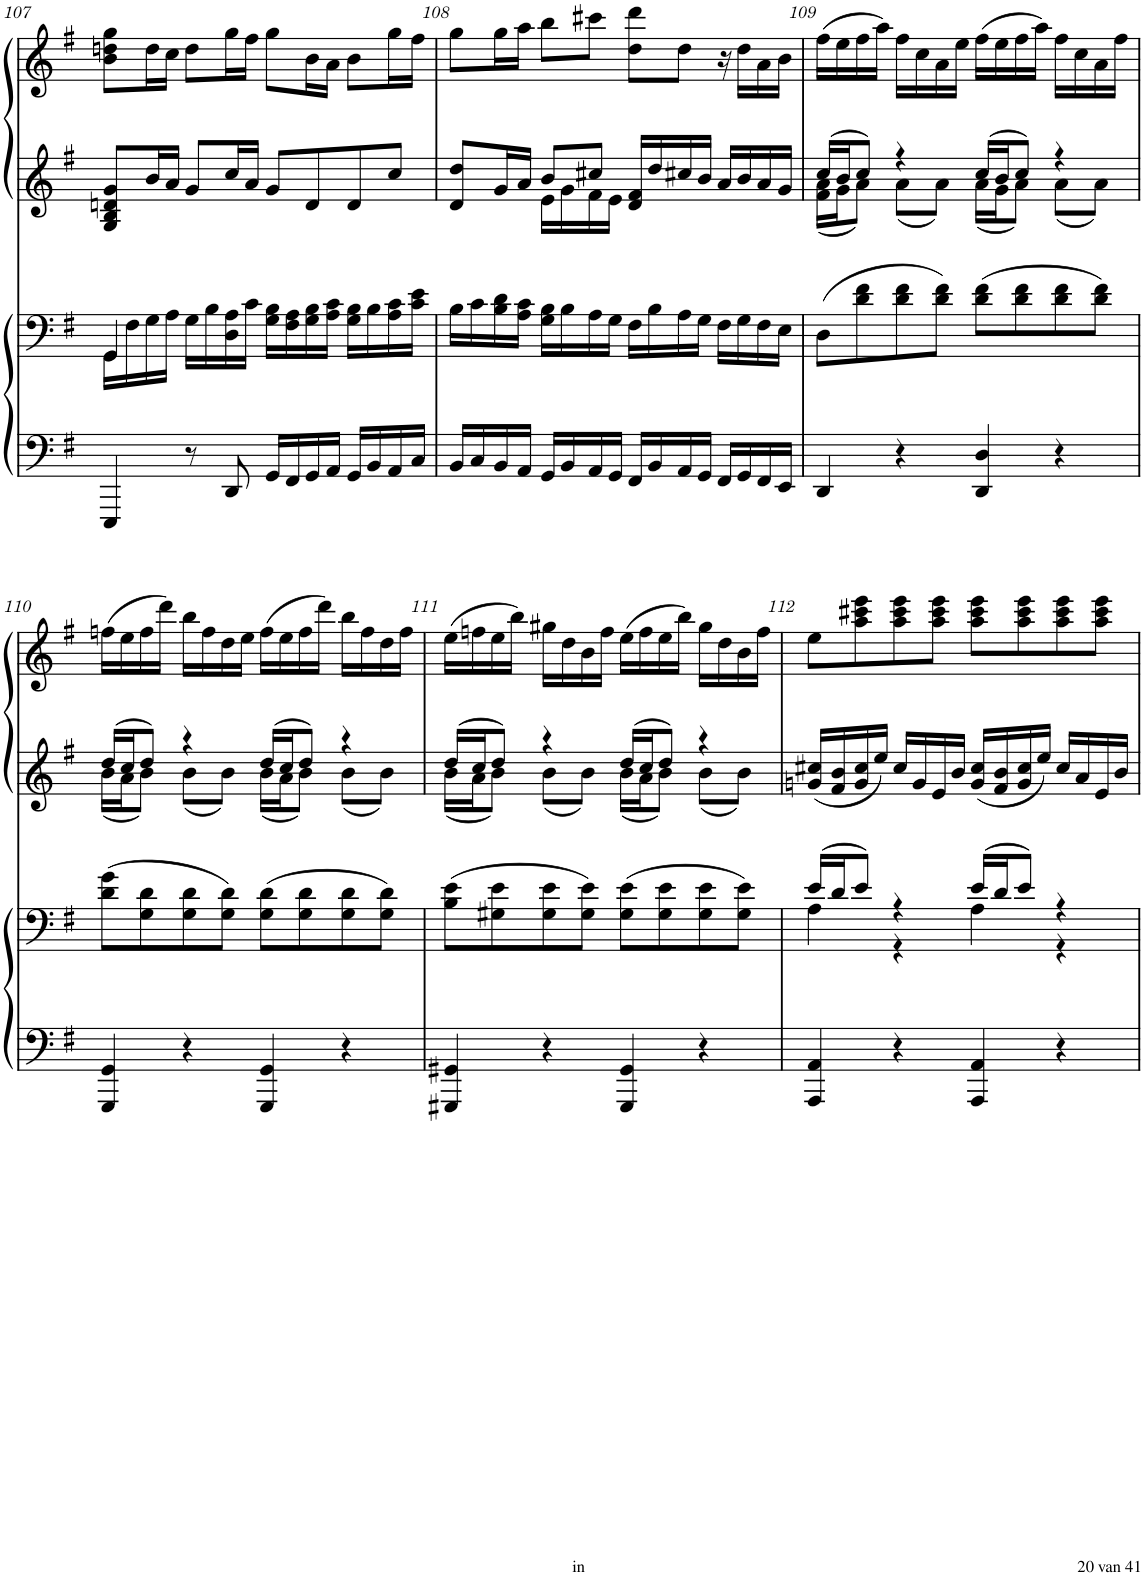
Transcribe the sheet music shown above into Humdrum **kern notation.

**kern	**kern	**kern	**kern
*part2	*part2	*part1	*part1
*staff4	*staff3	*staff2	*staff1
*I"Secondo	*	*I"Primo	*
!!LO:PB:g=z
*clefF4	*clefF4	*clefG2	*clefG2
*k[f#]	*k[f#]	*k[f#]	*k[f#]
*M2/2	*M2/2	*M2/2	*M2/2
*met(c|)	*met(c|)	*met(c|)	*met(c|)
=107	=107	=107	=107
*	*^	*	*
4EEE/	16GG\LL	4GG/	8G/ 8B/ 8dn/ 8g/L	8b\ 8ddn\ 8gg\L
.	16F#\	.	.	.
.	16G\	.	16b/L	16dd\L
.	16A\JJ	.	16a/JJ	16cc\JJ
8r	16G\LL	2.ryy	8g/L	8dd\L
.	16B\	.	.	.
8DD/	16D\ 16A\	.	16cc/L	16gg\L
.	16c\JJ	.	16a/JJ	16ff#\JJ
16GG/LL	16G\ 16B\LL	.	8g/L	8gg\L
16FF#/	16F#\ 16A\	.	.	.
16GG/	16G\ 16B\	.	8d/	16b\L
16AA/JJ	16A\ 16c\JJ	.	.	16a\JJ
16GG/LL	16G\ 16B\LL	.	8d/	8b\L
16BB/	16B\	.	.	.
16AA/	16A\ 16c\	.	8cc/J	16gg\L
16C/JJ	16c\ 16e\JJ	.	.	16ff#\JJ
*	*v	*v	*	*
=108	=108	=108	=108
*	*	*^	*
16BB/LL	16B\LL	8d/ 8dd/L	4ryy	8gg\L
16C/	16c\	.	.	.
16BB/	16B\ 16d\	16g/L	.	16gg\L
16AA/JJ	16A\ 16c\JJ	16a/JJ	.	16aa\JJ
16GG/LL	16G\ 16B\LL	8b/L	16e\LL	8bb\L
16BB/	16B\	.	16g\	.
16AA/	16A\	8cc#X/J	16f#\	8ccc#X\J
16GG/JJ	16G\JJ	.	16e\JJ	.
16FF#/LL	16F#\LL	16d/ 16f#/LL	2ryy	8dd\ 8ddd\L
16BB/	16B\	16dd/	.	.
16AA/	16A\	16cc#X/	.	8dd\J
16GG/JJ	16G\JJ	16b/JJ	.	.
16FF#/LL	16F#\LL	16a/LL	.	16r
16GG/	16G\	16b/	.	16dd\LL
16FF#/	16F#\	16a/	.	16a\
16EE/JJ	16E\JJ	16g/JJ	.	16b\JJ
=109	=109	=109	=109	=109
4DD/	(8D\L	16cc/LL	16f#\ 16a\LL	(16ff#\LL
.	.	16b/J	16g\J	16ee\
.	8d\ 8f#\	8cc/J	8a\J	16ff#\
.	.	.	.	16aa\JJ)
4r	8d\ 8f#\	4r	8a\L	16ff#\LL
.	.	.	.	16cc\
.	8d\ 8f#\J)	.	8a\J	16a\
.	.	.	.	16ee\JJ
4DD/ 4D/	(8d\ 8f#\L	16cc/LL	16a\LL	(16ff#\LL
.	.	16b/J	16g\J	16ee\
.	8d\ 8f#\	8cc/J	8a\J	16ff#\
.	.	.	.	16aa\JJ)
4r	8d\ 8f#\	4r	8a\L	16ff#\LL
.	.	.	.	16cc\
.	8d\ 8f#\J)	.	8a\J	16a\
.	.	.	.	16ff#\JJ
!!LO:LB:g=z
=110	=110	=110	=110	=110
4GGG/ 4GG/	(8d\ 8g\L	16dd/LL	16b\LL	(16ffn\LL
.	.	16cc/J	16a\J	16ee\
.	8G\ 8d\	8dd/J	8b\J	16ff\
.	.	.	.	16ddd\JJ)
4r	8G\ 8d\	4r	8b\L	16bb\LL
.	.	.	.	16ff\
.	8G\ 8d\J)	.	8b\J	16dd\
.	.	.	.	16ee\JJ
4GGG/ 4GG/	(8G\ 8d\L	16dd/LL	16b\LL	(16ff\LL
.	.	16cc/J	16a\J	16ee\
.	8G\ 8d\	8dd/J	8b\J	16ff\
.	.	.	.	16ddd\JJ)
4r	8G\ 8d\	4r	8b\L	16bb\LL
.	.	.	.	16ff\
.	8G\ 8d\J)	.	8b\J	16dd\
.	.	.	.	16ff\JJ
=111	=111	=111	=111	=111
4GGG#X/ 4GG#X/	(8B\ 8e\L	16dd/LL	16b\LL	(16ee\LL
.	.	16cc/J	16a\J	16ffn\
.	8G#X\ 8e\	8dd/J	8b\J	16ee\
.	.	.	.	16bb\JJ)
4r	8G#\ 8e\	4r	8b\L	16gg#X\LL
.	.	.	.	16dd\
.	8G#\ 8e\J)	.	8b\J	16b\
.	.	.	.	16ff\JJ
4GGG#/ 4GG#/	(8G#\ 8e\L	16dd/LL	16b\LL	(16ee\LL
.	.	16cc/J	16a\J	16ff\
.	8G#\ 8e\	8dd/J	8b\J	16ee\
.	.	.	.	16bb\JJ)
4r	8G#\ 8e\	4r	8b\L	16gg#\LL
.	.	.	.	16dd\
.	8G#\ 8e\J)	.	8b\J	16b\
.	.	.	.	16ff\JJ
*	*	*v	*v	*
=112	=112	=112	=112
*	*^	*	*
4AAA/ 4AA/	(16e/LL	4A\	16gn/ 16cc#X/LL	8ee\L
.	16d/J	.	16f#/ 16b/	.
.	8e/J)	.	16g/ 16cc#/	8aa\ 8ccc#X\ 8eee\
.	.	.	16ee/JJ	.
4r	4r	4r	16cc#/LL	8aa\ 8ccc#\ 8eee\
.	.	.	16g/	.
.	.	.	16e/	8aa\ 8ccc#\ 8eee\J
.	.	.	16b/JJ	.
4AAA/ 4AA/	(16e/LL	4A\	16g/ 16cc#/LL	8aa\ 8ccc#\ 8eee\L
.	16d/J	.	16f#/ 16b/	.
.	8e/J)	.	16g/ 16cc#/	8aa\ 8ccc#\ 8eee\
.	.	.	16ee/JJ	.
4r	4r	4r	16cc#/LL	8aa\ 8ccc#\ 8eee\
.	.	.	16a/	.
.	.	.	16e/	8aa\ 8ccc#\ 8eee\J
.	.	.	16b/JJ	.
*	*v	*v	*	*
=	=	=	=
*-	*-	*-	*-
